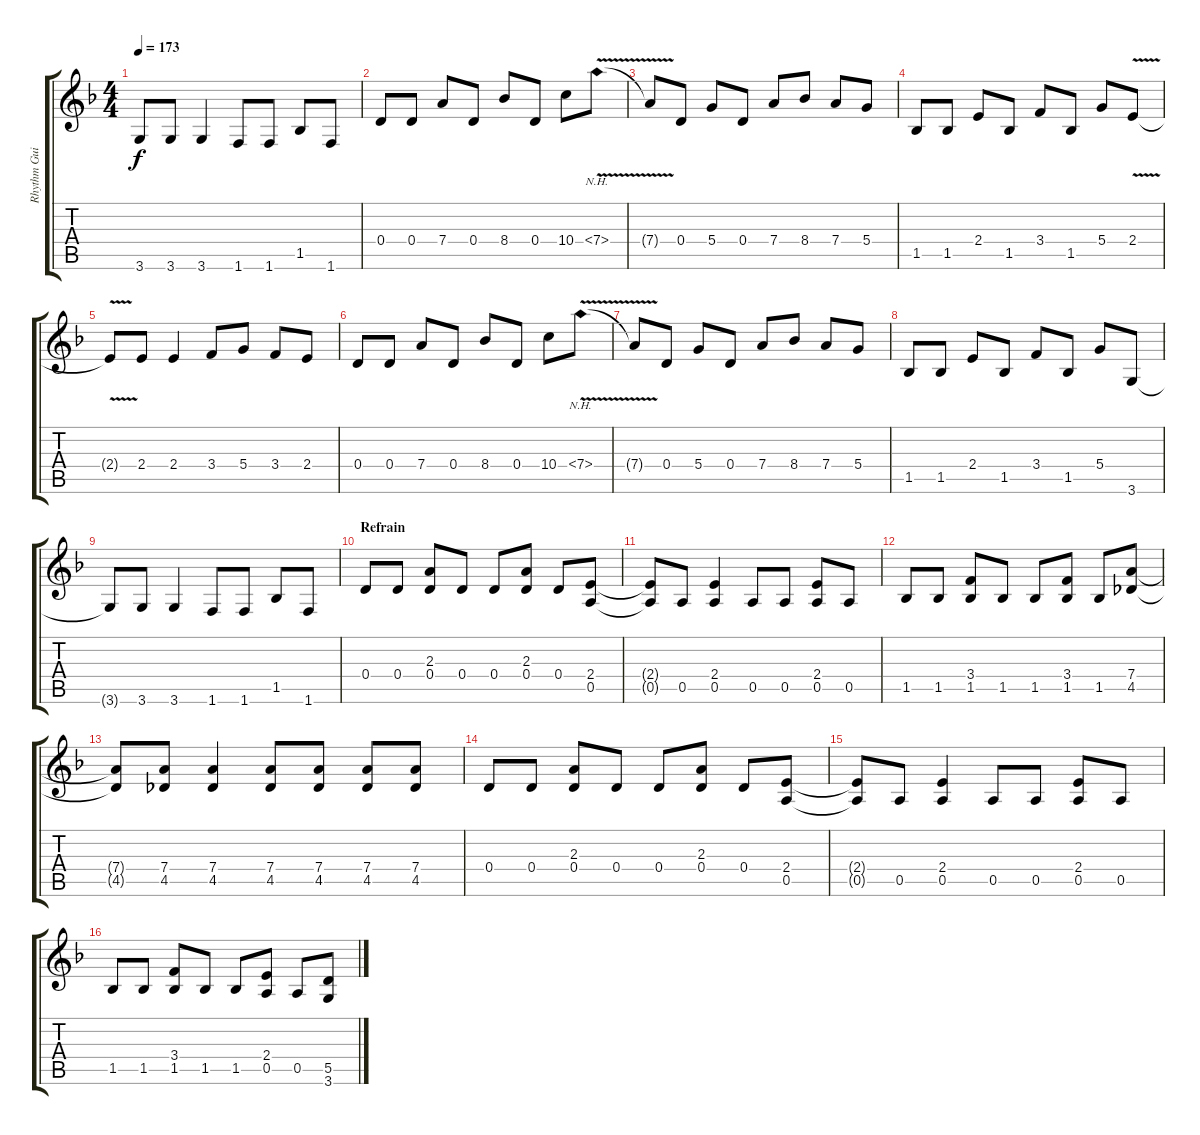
\track ("Rhythm Guitar 1" "Rhythm Gui") {instrument distortionguitar}
\staff {score tabs}
\tuning (E4 B3 G3 D3 A2 E2) {hide}
\ts (4 4)
\tempo 173
\clef g2
\ks dminor
3.6{t}.8{dy f} 3.6.8 3.6.4 1.6.8 1.6.8 1.5.8 1.6.8 |
0.4.8 0.4.8 7.4.8 0.4.8 8.4.8 0.4.8 10.4.8 7.4{nh v}.8 |
7.4{t}.8 0.4.8 5.4.8 0.4.8 7.4.8 8.4.8 7.4.8 5.4.8 |
1.5.8 1.5.8 2.4.8 1.5.8 3.4.8 1.5.8 5.4.8 2.4{v}.8 |
2.4{t}.8 2.4.8 2.4.4 3.4.8 5.4.8 3.4.8 2.4.8 |
0.4.8 0.4.8 7.4.8 0.4.8 8.4.8 0.4.8 10.4.8 7.4{nh v}.8 |
7.4{t}.8 0.4.8 5.4.8 0.4.8 7.4.8 8.4.8 7.4.8 5.4.8 |
1.5.8 1.5.8 2.4.8 1.5.8 3.4.8 1.5.8 5.4.8 3.6.8 |
3.6{t}.8 3.6.8 3.6.4 1.6.8 1.6.8 1.5.8 1.6.8 |
\section ("" "Refrain")
0.4.8 0.4.8 (2.3 0.4).8 0.4.8 0.4.8 (2.3 0.4).8 0.4.8 (2.4 0.5).8 |
(2.4{t} 0.5{t}).8 0.5.8 (2.4 0.5).4 0.5.8 0.5.8 (2.4 0.5).8 0.5.8 |
1.5.8 1.5.8 (3.4 1.5).8 1.5.8 1.5.8 (3.4 1.5).8 1.5.8 (7.4 4.5).8 |
(7.4{t} 4.5{t}).8 (7.4 4.5).8 (7.4 4.5).4 (7.4 4.5).8 (7.4 4.5).8 (7.4 4.5).8 (7.4 4.5).8 |
0.4.8 0.4.8 (2.3 0.4).8 0.4.8 0.4.8 (2.3 0.4).8 0.4.8 (2.4 0.5).8 |
(2.4{t} 0.5{t}).8 0.5.8 (2.4 0.5).4 0.5.8 0.5.8 (2.4 0.5).8 0.5.8 |
1.5.8 1.5.8 (3.4 1.5).8 1.5.8 1.5.8 (2.4 0.5).8 0.5.8 (5.5 3.6).8
